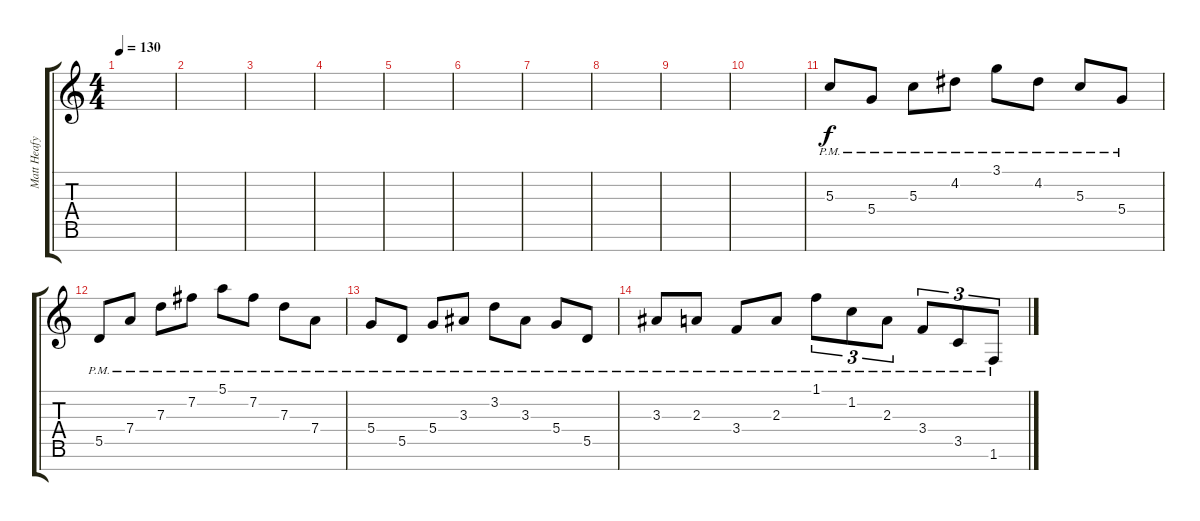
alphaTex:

\track ("Matt Heafy Lead" "Matt Heafy") {instrument overdrivenguitar}
\staff {score tabs}
\tuning (E4 B3 G3 D3 A2 E2 B1) {hide}
\ts (4 4)
\tempo 130
\clef g2
\ks c
|
|
|
|
|
|
|
|
|
|
5.3{pm}.8 5.4{pm}.8 5.3{pm}.8 4.2{pm}.8 3.1{pm}.8 4.2{pm}.8 5.3{pm}.8 5.4{pm}.8 |
5.5{pm}.8 7.4{pm}.8 7.3{pm}.8 7.2{pm}.8 5.1{pm}.8 7.2{pm}.8 7.3{pm}.8 7.4{pm}.8 |
5.4{pm}.8 5.5{pm}.8 5.4{pm}.8 3.3{pm}.8 3.2{pm}.8 3.3{pm}.8 5.4{pm}.8 5.5{pm}.8 |
3.3{pm}.8 2.3{pm}.8 3.4{pm}.8 2.3{pm}.8 1.1{pm}.8{tu (3 2)} 1.2{pm}.8{tu (3 2)} 2.3{pm}.8{tu (3 2)} 3.4{pm}.8{tu (3 2)} 3.5{pm}.8{tu (3 2)} 1.6{pm}.8{tu (3 2)}
